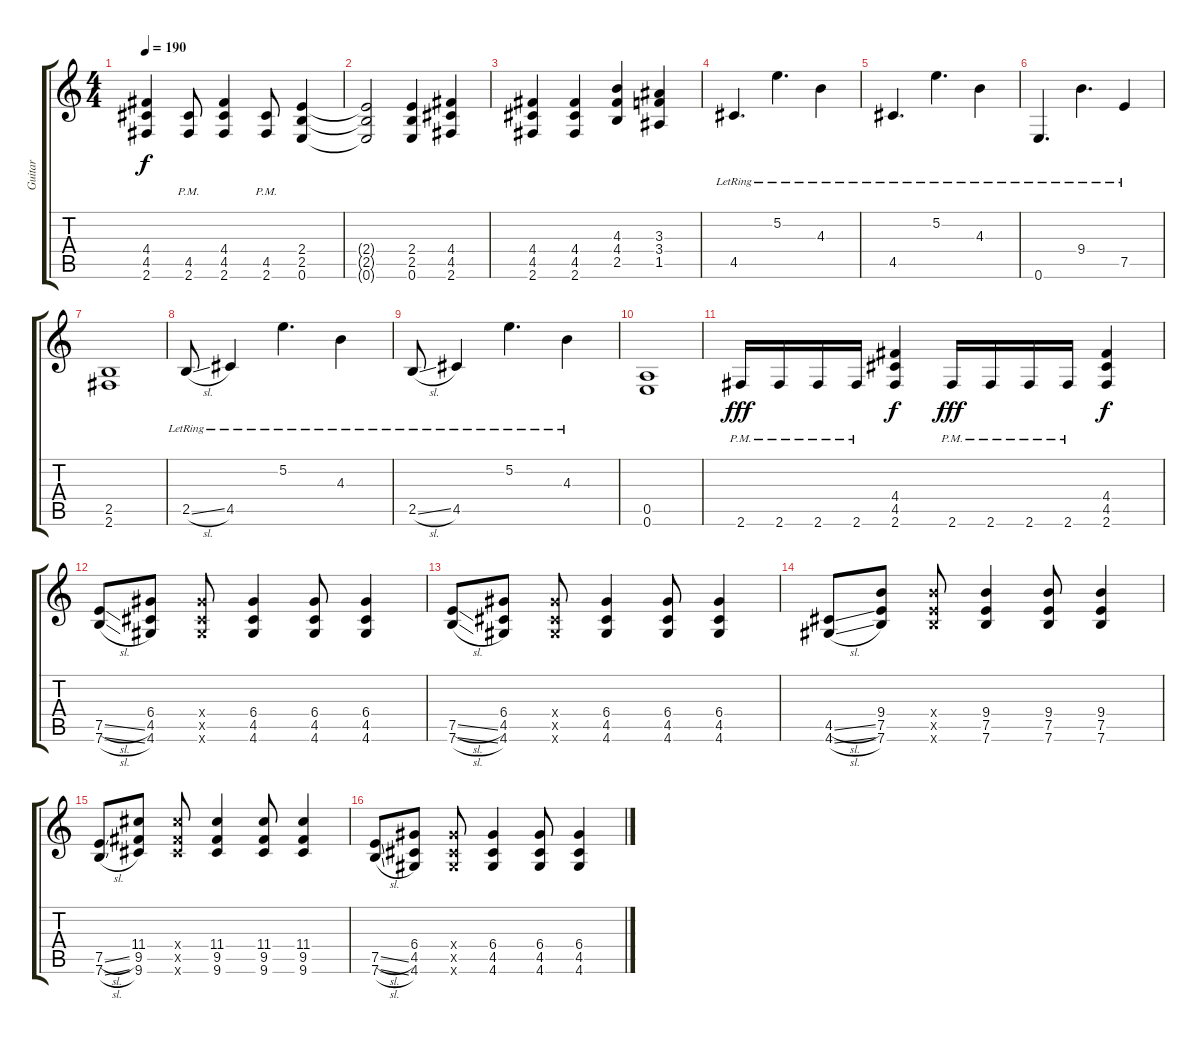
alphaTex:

\track ("Guitar" "Guitar") {instrument distortionguitar}
\staff {score tabs}
\tuning (E4 B3 G3 D3 A2 E2) {hide}
\ts (4 4)
\tempo 190
\clef g2
\ks c
(4.4 4.5 2.6).4{dy f} (4.5{pm} 2.6{pm}).8 (4.4 4.5 2.6).4 (4.5{pm} 2.6{pm}).8 (2.4 2.5 0.6).4 |
(2.4{t} 2.5{t} 0.6{t}).2 (2.4 2.5 0.6).4 (4.4 4.5 2.6).4 |
(4.4 4.5 2.6).4 (4.4 4.5 2.6).4 (4.3 4.4 2.5).4 (3.3 3.4 1.5).4 |
4.5{lr}.4{d} 5.2{lr}.4{d} 4.3{lr}.4 |
4.5{lr}.4{d} 5.2{lr}.4{d} 4.3{lr}.4 |
0.6{lr}.4{d} 9.4{lr}.4{d} 7.5{lr}.4 |
(2.5 2.6).1 |
2.5{sl lr}.8 4.5{lr}.4 5.2{lr}.4{d} 4.3{lr}.4 |
2.5{sl lr}.8 4.5{lr}.4 5.2{lr}.4{d} 4.3{lr}.4 |
(0.5 0.6).1 |
2.6{pm}.16{dy fff} 2.6{pm}.16 2.6{pm}.16 2.6{pm}.16 (4.4 4.5 2.6).4{dy f} 2.6{pm}.16{dy fff} 2.6{pm}.16 2.6{pm}.16 2.6{pm}.16 (4.4 4.5 2.6).4{dy f} |
(7.5{sl} 7.6{sl}).8 (6.4 4.5 4.6).8 (6.4{x} 4.5{x} 4.6{x}).8 (6.4 4.5 4.6).4 (6.4 4.5 4.6).8 (6.4 4.5 4.6).4 |
(7.5{sl} 7.6{sl}).8 (6.4 4.5 4.6).8 (6.4{x} 4.5{x} 4.6{x}).8 (6.4 4.5 4.6).4 (6.4 4.5 4.6).8 (6.4 4.5 4.6).4 |
(4.5{sl} 4.6{sl}).8 (9.4 7.5 7.6).8 (9.4{x} 7.5{x} 7.6{x}).8 (9.4 7.5 7.6).4 (9.4 7.5 7.6).8 (9.4 7.5 7.6).4 |
(7.5{sl} 7.6{sl}).8 (11.4 9.5 9.6).8 (11.4{x} 9.5{x} 9.6{x}).8 (11.4 9.5 9.6).4 (11.4 9.5 9.6).8 (11.4 9.5 9.6).4 |
(7.5{sl} 7.6{sl}).8 (6.4 4.5 4.6).8 (6.4{x} 4.5{x} 4.6{x}).8 (6.4 4.5 4.6).4 (6.4 4.5 4.6).8 (6.4 4.5 4.6).4
